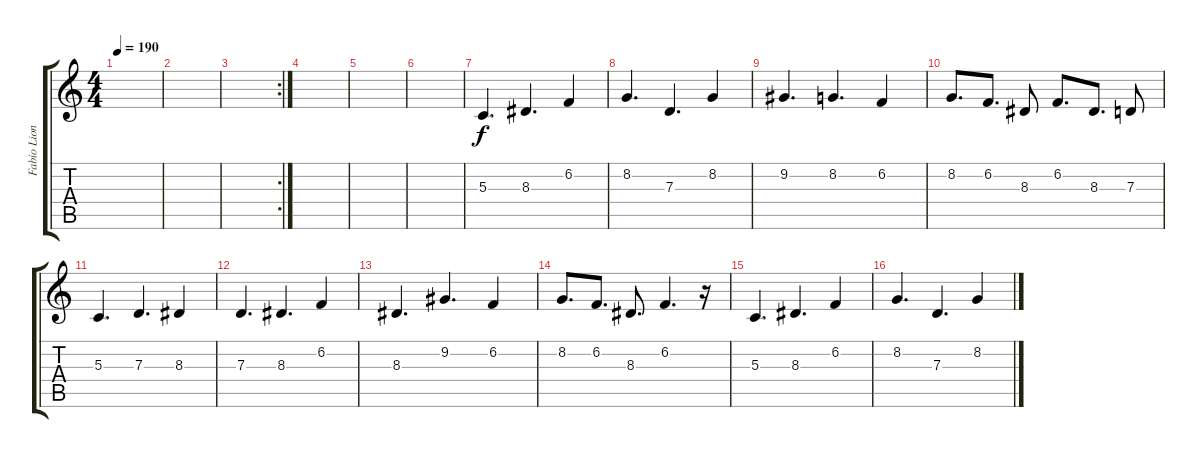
\track ("Fabio Lione" "Fabio Lion") {instrument clarinet}
\staff {score tabs}
\tuning (E4 B3 G3 D3 A2 E2) {hide}
\ts (4 4)
\tempo 190
\clef g2
\ks c
|
|
\rc 2
|
|
|
|
5.3.4{d} 8.3.4{d} 6.2.4 |
8.2.4{d} 7.3.4{d} 8.2.4 |
9.2.4{d} 8.2.4{d} 6.2.4 |
8.2.8{d} 6.2.8{d} 8.3.8 6.2.8{d} 8.3.8{d} 7.3.8 |
5.3.4{d} 7.3.4{d} 8.3.4 |
7.3.4{d} 8.3.4{d} 6.2.4 |
8.3.4{d} 9.2.4{d} 6.2.4 |
8.2.8{d} 6.2.8{d} 8.3.8{d} 6.2.4{d} r.16 |
5.3.4{d} 8.3.4{d} 6.2.4 |
8.2.4{d} 7.3.4{d} 8.2.4
